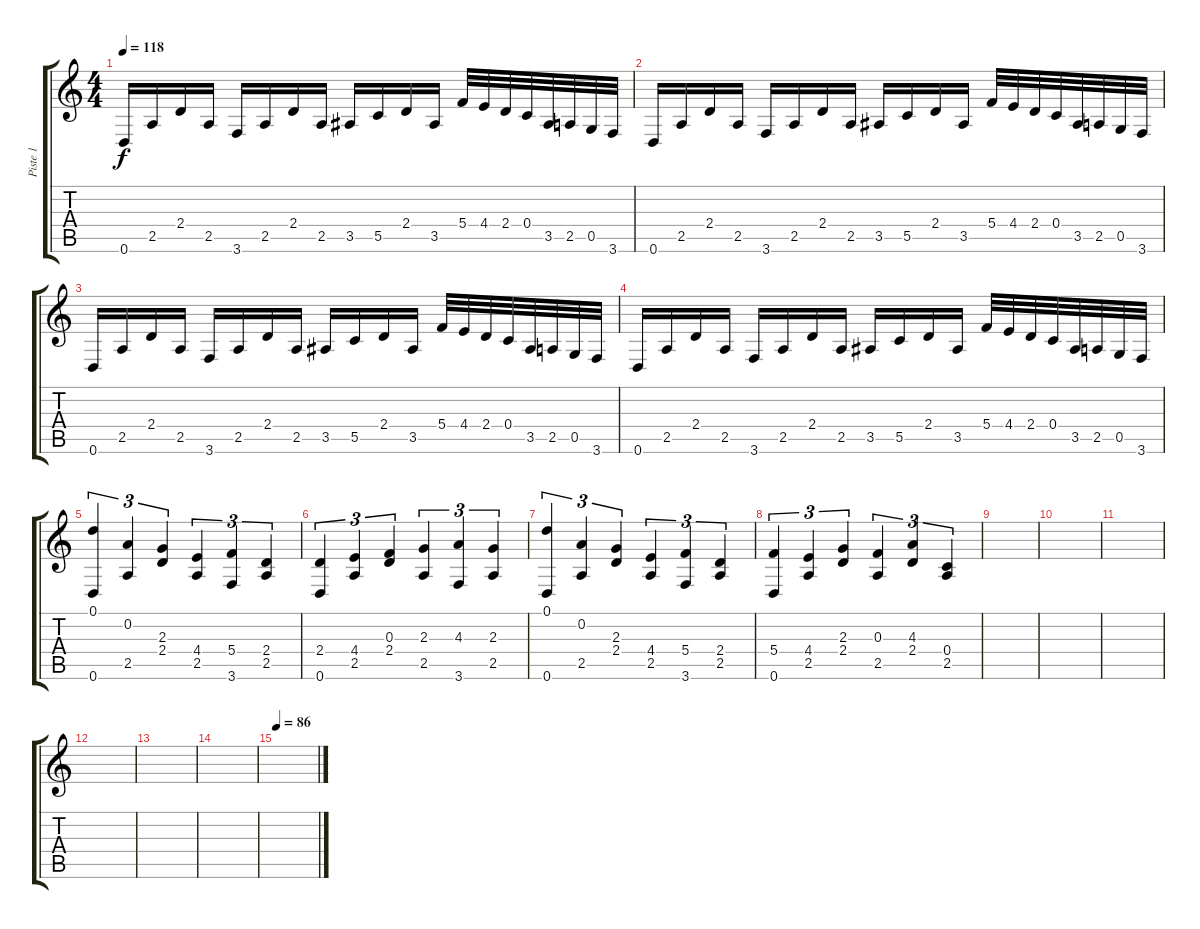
\track ("Piste 1" "Piste 1") {instrument harpsichord}
\staff {score tabs}
\tuning (D5 A4 F4 C4 G3 D3) {hide}
\ts (4 4)
\tempo 118
\clef g2
\ks c
0.6.16{dy f} 2.5.16 2.4.16 2.5.16 3.6.16 2.5.16 2.4.16 2.5.16 3.5.16 5.5.16 2.4.16 3.5.16 5.4.32 4.4.32 2.4.32 0.4.32 3.5.32 2.5.32 0.5.32 3.6.32 |
0.6.16 2.5.16 2.4.16 2.5.16 3.6.16 2.5.16 2.4.16 2.5.16 3.5.16 5.5.16 2.4.16 3.5.16 5.4.32 4.4.32 2.4.32 0.4.32 3.5.32 2.5.32 0.5.32 3.6.32 |
0.6.16 2.5.16 2.4.16 2.5.16 3.6.16 2.5.16 2.4.16 2.5.16 3.5.16 5.5.16 2.4.16 3.5.16 5.4.32 4.4.32 2.4.32 0.4.32 3.5.32 2.5.32 0.5.32 3.6.32 |
0.6.16 2.5.16 2.4.16 2.5.16 3.6.16 2.5.16 2.4.16 2.5.16 3.5.16 5.5.16 2.4.16 3.5.16 5.4.32 4.4.32 2.4.32 0.4.32 3.5.32 2.5.32 0.5.32 3.6.32 |
(0.1 0.6).4{tu (3 2)} (0.2 2.5).4{tu (3 2)} (2.3 2.4).4{tu (3 2)} (4.4 2.5).4{tu (3 2)} (5.4 3.6).4{tu (3 2)} (2.4 2.5).4{tu (3 2)} |
(2.4 0.6).4{tu (3 2)} (4.4 2.5).4{tu (3 2)} (0.3 2.4).4{tu (3 2)} (2.3 2.5).4{tu (3 2)} (4.3 3.6).4{tu (3 2)} (2.3 2.5).4{tu (3 2)} |
(0.1 0.6).4{tu (3 2)} (0.2 2.5).4{tu (3 2)} (2.3 2.4).4{tu (3 2)} (4.4 2.5).4{tu (3 2)} (5.4 3.6).4{tu (3 2)} (2.4 2.5).4{tu (3 2)} |
(5.4 0.6).4{tu (3 2)} (4.4 2.5).4{tu (3 2)} (2.3 2.4).4{tu (3 2)} (0.3 2.5).4{tu (3 2)} (4.3 2.4).4{tu (3 2)} (0.4 2.5).4{tu (3 2)} |
|
|
|
|
|
|
\tempo 86
